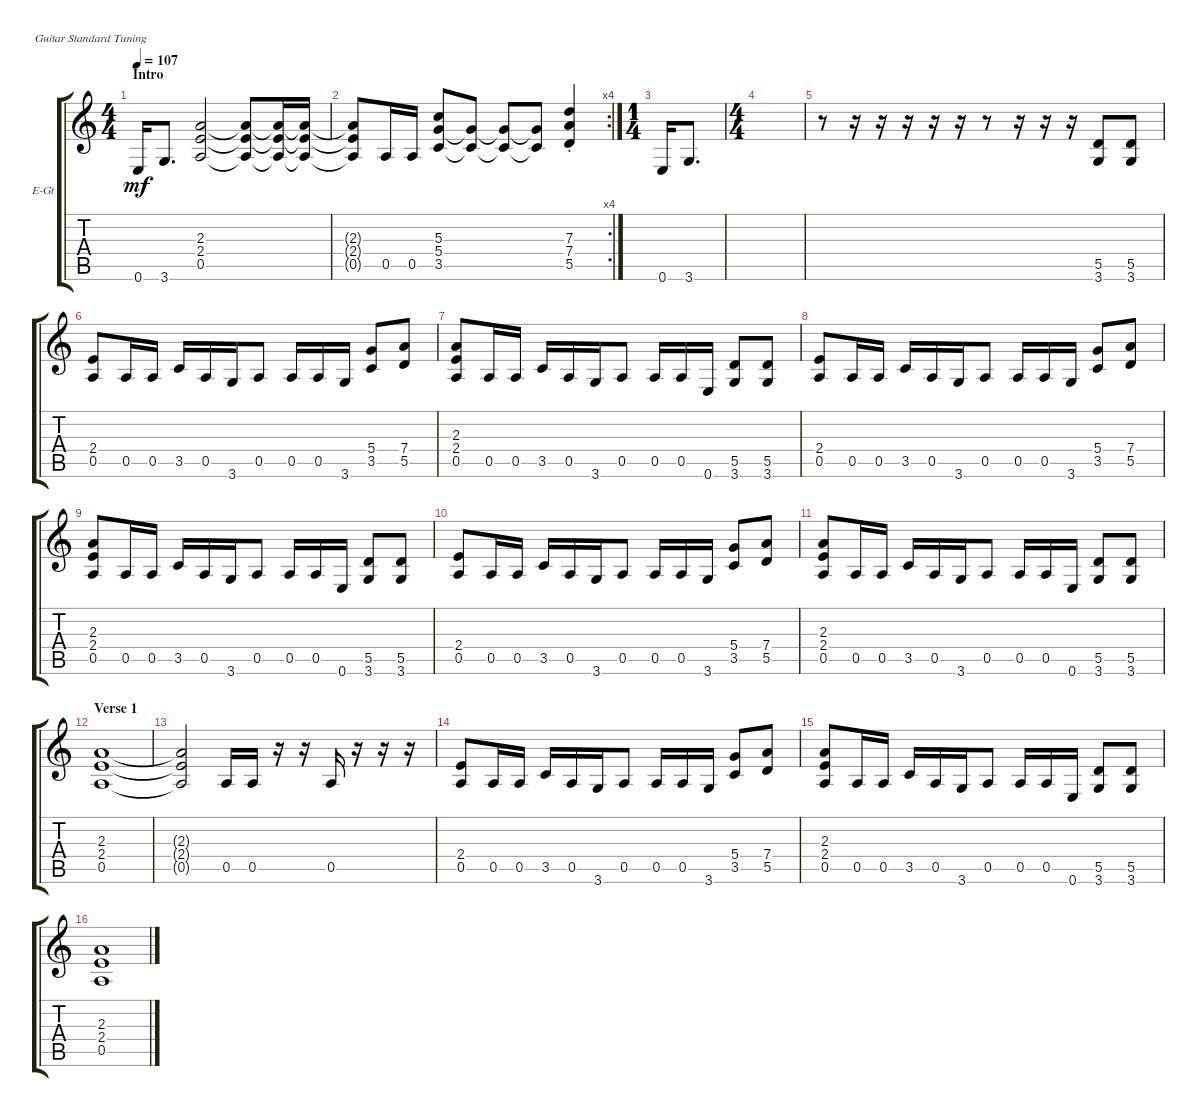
\bracketExtendMode groupsimilarinstruments
\firstSystemTrackNameOrientation horizontal
\otherSystemsTrackNameOrientation horizontal
\track ("Electric Guitar 2" "E-Gt") {instrument distortionguitar}
\staff {score tabs}
\tuning (E4 B3 G3 D3 A2 E2)
\ts (4 4)
\section ("" "Intro")
\tempo 107
\clef g2
\ks c
0.6.16{dy mf instrument distortionguitar} 3.6.8{d} (0.5 2.4 2.3).2 (2.4{t} 0.5{t} 2.3{t}).8 (2.4{t} 0.5{t} 2.3{t}).16 (2.4{t} 0.5{t} 2.3{t}).16 |
\rc 4
(2.4{t} 0.5{t} 2.3{t}).8 0.5.16 0.5.16 (5.4 3.5 5.3).8 (5.4{t} 3.5{t}).8 (5.4{t} 3.5{t}).8 (5.4{t} 3.5{t}).8 (7.4{st} 5.5{st} 7.3{st}).4 |
\ts (1 4)
0.6.16 3.6.8{d} |
\ts (4 4)
|
r.8 r.16 r.16 r.16 r.16 r.16 r.8 r.16 r.16 r.16 (3.6 5.5).8 (3.6 5.5).8 |
(0.5 2.4).8 0.5.16 0.5.16 3.5.16 0.5.16 3.6.16 0.5.8 0.5.16 0.5.16 3.6.16 (5.4 3.5).8 (7.4 5.5).8 |
(2.4 0.5 2.3).8 0.5.16 0.5.16 3.5.16 0.5.16 3.6.16 0.5.8 0.5.16 0.5.16 0.6.16 (3.6 5.5).8 (3.6 5.5).8 |
(0.5 2.4).8 0.5.16 0.5.16 3.5.16 0.5.16 3.6.16 0.5.8 0.5.16 0.5.16 3.6.16 (5.4 3.5).8 (7.4 5.5).8 |
(2.4 0.5 2.3).8 0.5.16 0.5.16 3.5.16 0.5.16 3.6.16 0.5.8 0.5.16 0.5.16 0.6.16 (3.6 5.5).8 (3.6 5.5).8 |
(0.5 2.4).8 0.5.16 0.5.16 3.5.16 0.5.16 3.6.16 0.5.8 0.5.16 0.5.16 3.6.16 (5.4 3.5).8 (7.4 5.5).8 |
(2.4 0.5 2.3).8 0.5.16 0.5.16 3.5.16 0.5.16 3.6.16 0.5.8 0.5.16 0.5.16 0.6.16 (3.6 5.5).8 (3.6 5.5).8 |
\section ("" "Verse 1")
(0.5 2.4 2.3).1 |
(2.3{t} 2.4{t} 0.5{t}).2 0.5.16 0.5.16 r.16 r.16 0.5.16 r.16 r.16 r.16 |
(0.5 2.4).8 0.5.16 0.5.16 3.5.16 0.5.16 3.6.16 0.5.8 0.5.16 0.5.16 3.6.16 (5.4 3.5).8 (7.4 5.5).8 |
(2.4 0.5 2.3).8 0.5.16 0.5.16 3.5.16 0.5.16 3.6.16 0.5.8 0.5.16 0.5.16 0.6.16 (3.6 5.5).8 (3.6 5.5).8 |
(0.5 2.4 2.3).1
